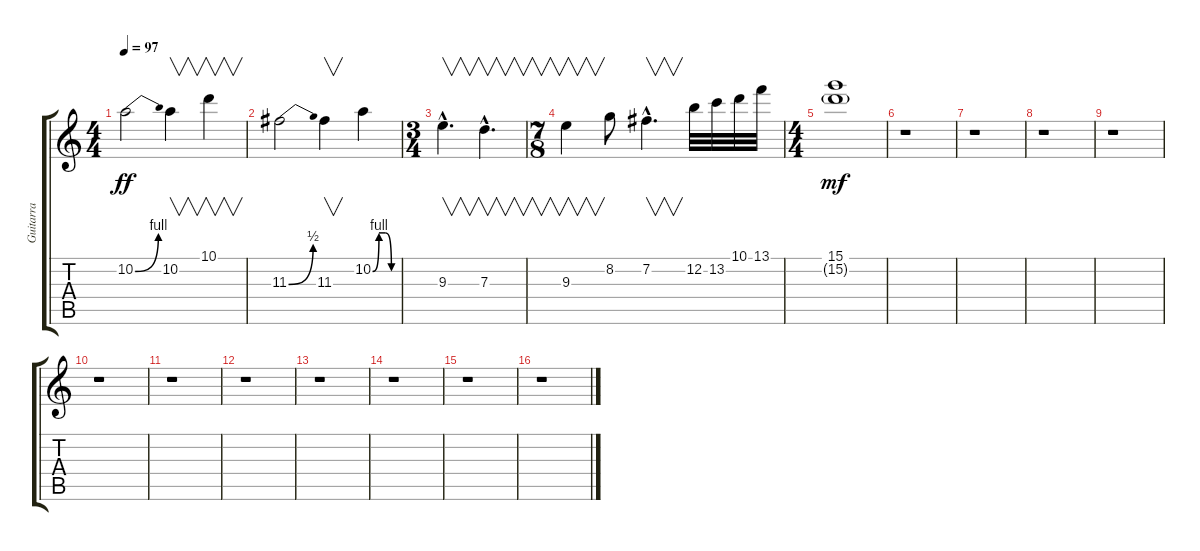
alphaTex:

\track ("Guitarra" "Guitarra") {instrument distortionguitar}
\staff {score tabs}
\tuning (E4 B3 G3 D3 A2 E2) {hide}
\ts (4 4)
\tempo 97
\clef g2
\ks c
10.2{be (bend 0 0 60 4)}.2{dy ff} 10.2.4{v} 10.1.4{v} |
11.3{be (bend 0 0 60 2)}.2 11.3.4{v} 10.2{be (custom 0 0 15 4 30 4 45 0 60 0)}.4 |
\ts (3 4)
9.3{hac}.4{v d} 7.3{hac}.4{v d} |
\ts (7 8)
9.3.4{v} 8.2.8 7.2{hac}.4{v d} 12.2.32 13.2.32 10.1.32 13.1.32 |
\ts (4 4)
(15.1 15.2{g}).1{dy mf} |
r.1 |
r.1 |
r.1 |
r.1 |
r.1 |
r.1 |
r.1 |
r.1 |
r.1 |
r.1 |
r.1
